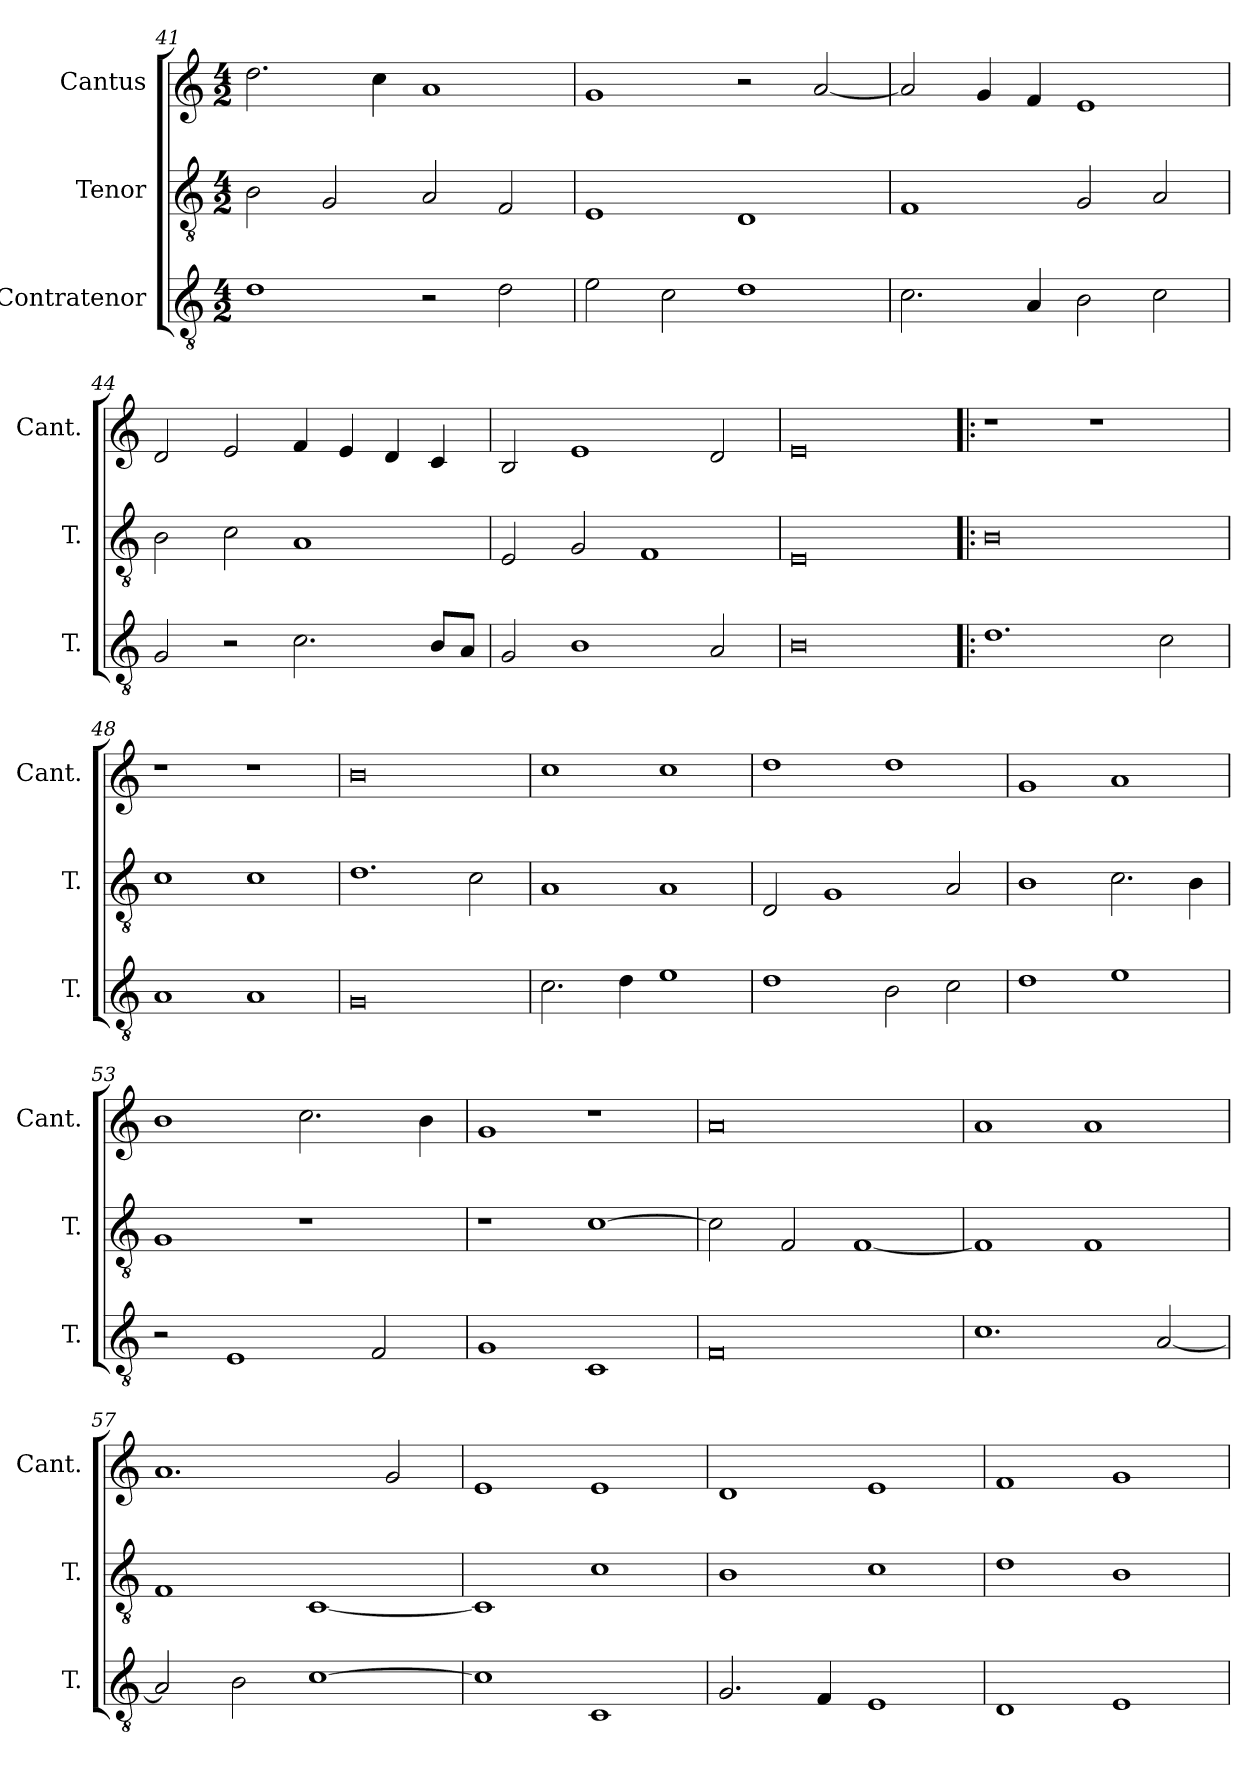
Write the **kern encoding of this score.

**kern	**kern	**kern
*part3	*part2	*part1
*staff3	*staff2	*staff1
*I"Contratenor	*I"Tenor	*I"Cantus
*I'T.	*I'T.	*I'Cant.
*clefGv2	*clefGv2	*clefG2
*ITrd7c12	*ITrd7c12	*
*k[]	*k[]	*k[]
*C:	*C:	*C:
*M4/2	*M4/2	*M4/2
=41	=41	=41
1D\	2BB\	2.dd\
.	2GG/	.
.	.	4cc\
2r	2AA/	1a/
2D\	2FF/	.
=42	=42	=42
2E\	1EE/	1g/
2C\	.	.
1D\	1DD/	2r
.	.	[2a/
=43	=43	=43
2.C\	1FF/	2a/]
.	.	4g/
4AA/	.	4f/
2BB\	2GG/	1e/
2C\	2AA/	.
=44	=44	=44
2GG/	2BB\	2d/
2r	2C\	2e/
2.C\	1AA/	4f/
.	.	4e/
.	.	4d/
8BB/L	.	4c/
8AA/J	.	.
=45	=45	=45
2GG/	2EE/	2B/
1BB\	2GG/	1e/
.	1FF/	.
2AA/	.	2d/
=46	=46	=46
0BB\	0EE/	0e/
=47!|:	=47!|:	=47!|:
1.D\	0BB\	1r
.	.	1r
2C\	.	.
=48	=48	=48
1AA/	1C\	1r
1AA/	1C\	1r
=49	=49	=49
0GG/	1.D\	0b\
.	2C\	.
=50	=50	=50
2.C\	1AA/	1cc\
4D\	.	.
1E\	1AA/	1cc\
=51	=51	=51
1D\	2DD/	1dd\
.	1GG/	.
2BB\	.	1dd\
2C\	2AA/	.
=52	=52	=52
1D\	1BB\	1g/
1E\	2.C\	1a/
.	4BB\	.
=53	=53	=53
2r	1GG/	1b\
1EE/	.	.
.	1r	2.cc\
2FF/	.	.
.	.	4b\
=54	=54	=54
1GG/	1r	1g/
1CC/	[1C\	1r
=55	=55	=55
0FF/	2C\]	0a/
.	2FF/	.
.	[1FF/	.
=56	=56	=56
1.C\	1FF/]	1a/
.	1FF/	1a/
[2AA/	.	.
=57	=57	=57
2AA/]	1FF/	1.a/
2BB\	.	.
[1C\	[1CC/	.
.	.	2g/
=58	=58	=58
1C\]	1CC/]	1e/
1CC/	1C\	1e/
=59	=59	=59
2.GG/	1BB\	1d/
4FF/	.	.
1EE/	1C\	1e/
=60	=60	=60
1DD/	1D\	1f/
1EE/	1BB\	1g/
=	=	=
*-	*-	*-
